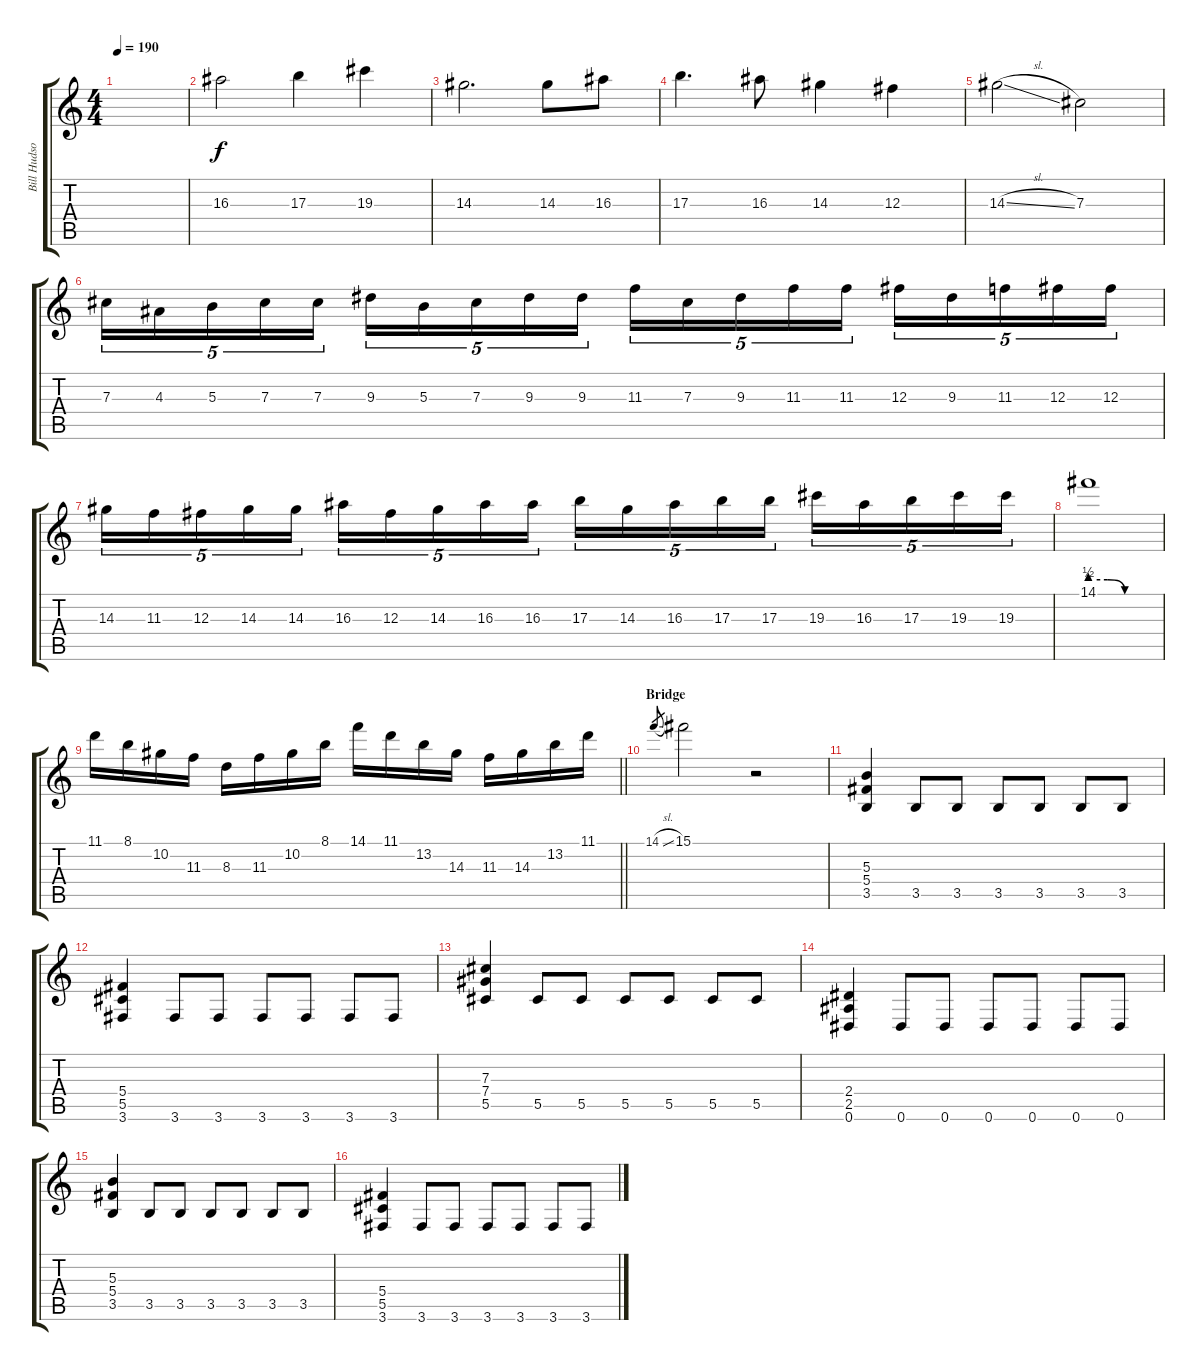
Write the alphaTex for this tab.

\track ("Bill Hudson" "Bill Hudso") {instrument distortionguitar}
\staff {score tabs}
\tuning (Eb4 Bb3 Gb3 Db3 Ab2 Eb2) {hide}
\ts (4 4)
\tempo 190
\clef g2
\ks c
|
16.3.2 17.3.4 19.3.4 |
14.3.2{d} 14.3.8 16.3.8 |
17.3.4{d} 16.3.8 14.3.4 12.3.4 |
14.3{sl}.2 7.3.2 |
7.3.16{tu (5 4)} 4.3.16{tu (5 4)} 5.3.16{tu (5 4)} 7.3.16{tu (5 4)} 7.3.16{tu (5 4)} 9.3.16{tu (5 4)} 5.3.16{tu (5 4)} 7.3.16{tu (5 4)} 9.3.16{tu (5 4)} 9.3.16{tu (5 4)} 11.3.16{tu (5 4)} 7.3.16{tu (5 4)} 9.3.16{tu (5 4)} 11.3.16{tu (5 4)} 11.3.16{tu (5 4)} 12.3.16{tu (5 4)} 9.3.16{tu (5 4)} 11.3.16{tu (5 4)} 12.3.16{tu (5 4)} 12.3.16{tu (5 4)} |
14.3.16{tu (5 4)} 11.3.16{tu (5 4)} 12.3.16{tu (5 4)} 14.3.16{tu (5 4)} 14.3.16{tu (5 4)} 16.3.16{tu (5 4)} 12.3.16{tu (5 4)} 14.3.16{tu (5 4)} 16.3.16{tu (5 4)} 16.3.16{tu (5 4)} 17.3.16{tu (5 4)} 14.3.16{tu (5 4)} 16.3.16{tu (5 4)} 17.3.16{tu (5 4)} 17.3.16{tu (5 4)} 19.3.16{tu (5 4)} 16.3.16{tu (5 4)} 17.3.16{tu (5 4)} 19.3.16{tu (5 4)} 19.3.16{tu (5 4)} |
14.1{be (custom 0 2 15 2 30 0 60 0)}.1 |
\barLineRight lightlight
11.1.16 8.1.16 10.2.16 11.3.16 8.3.16 11.3.16 10.2.16 8.1.16 14.1.16 11.1.16 13.2.16 14.3.16 11.3.16 14.3.16 13.2.16 11.1.16 |
\section ("" "Bridge")
14.1{sl}.8{gr} 15.1.2 r.2 |
(5.3 5.4 3.5).4 3.5.8 3.5.8 3.5.8 3.5.8 3.5.8 3.5.8 |
(5.4 5.5 3.6).4 3.6.8 3.6.8 3.6.8 3.6.8 3.6.8 3.6.8 |
(7.3 7.4 5.5).4 5.5.8 5.5.8 5.5.8 5.5.8 5.5.8 5.5.8 |
(2.4 2.5 0.6).4 0.6.8 0.6.8 0.6.8 0.6.8 0.6.8 0.6.8 |
(5.3 5.4 3.5).4 3.5.8 3.5.8 3.5.8 3.5.8 3.5.8 3.5.8 |
(5.4 5.5 3.6).4 3.6.8 3.6.8 3.6.8 3.6.8 3.6.8 3.6.8
